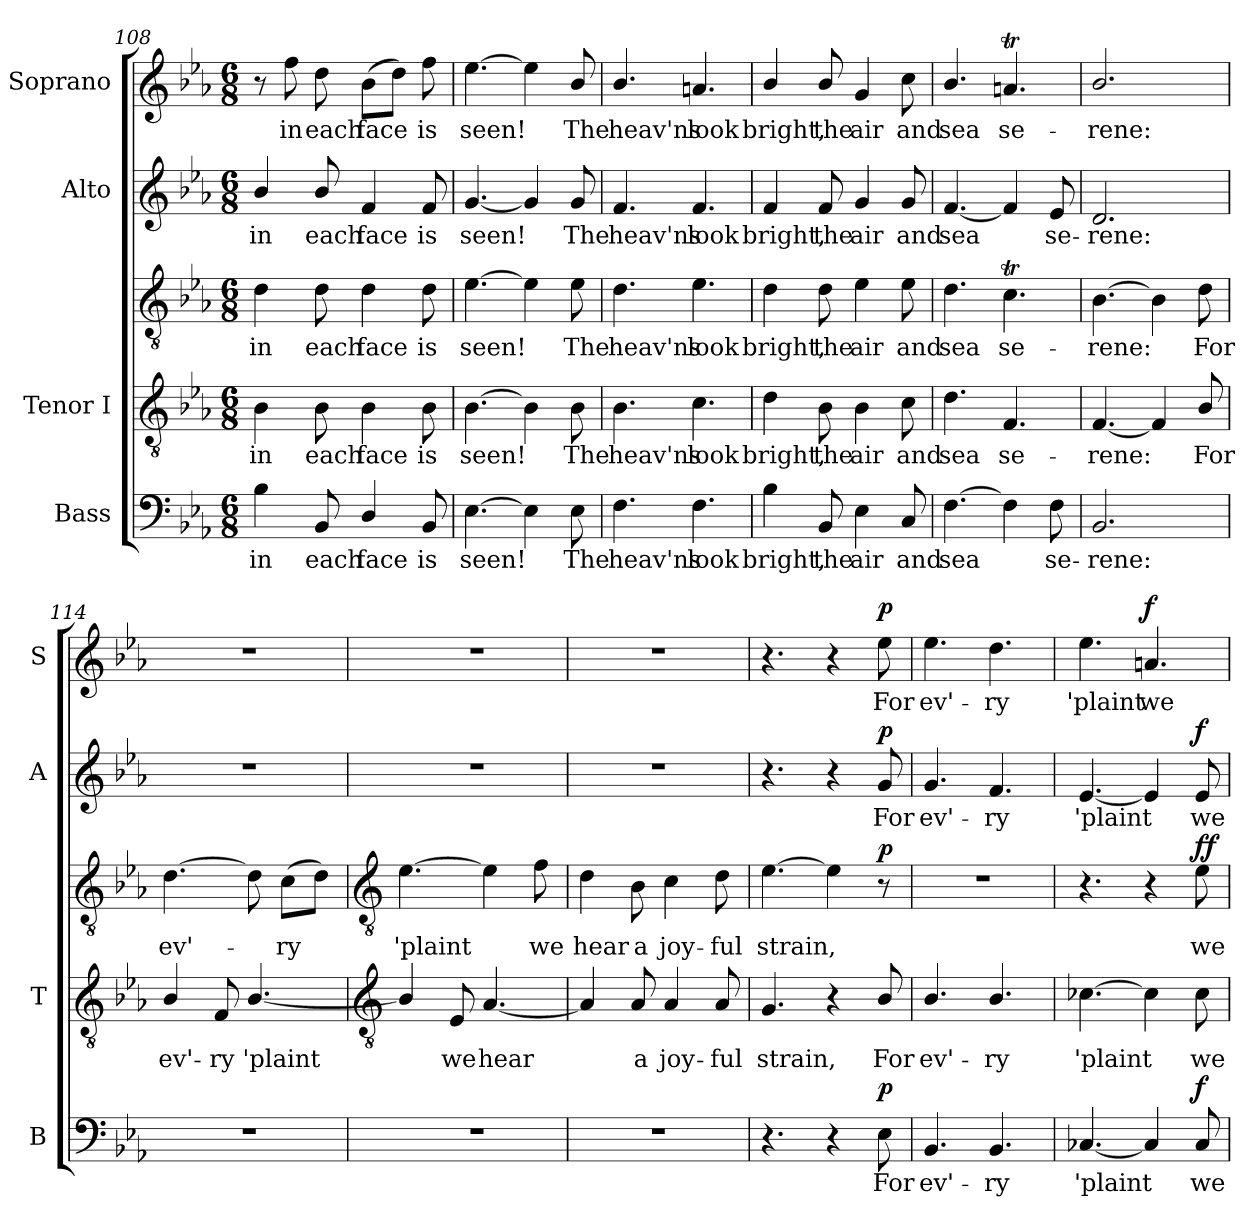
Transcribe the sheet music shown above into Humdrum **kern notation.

**kern	**text	**dynam	**kern	**text	**kern	**text	**dynam	**kern	**text	**dynam	**kern	**text	**dynam
*part4	*part4	*part4	*part3	*part3	*part3	*part3	*part3	*part2	*part2	*part2	*part1	*part1	*part1
*staff5	*staff5	*staff5	*staff4	*staff4	*staff3	*staff3	*staff3/4	*staff2	*staff2	*staff2	*staff1	*staff1	*staff1
*I"Bass	*	*	*I"Tenor I	*	*	*	*	*I"Alto	*	*	*I"Soprano	*	*
*I'B	*	*	*I'T	*	*	*	*	*I'A	*	*	*I'S	*	*
!!LO:LB:g=z
*clefF4	*	*	*clefGv2	*	*clefGv2	*	*	*clefG2	*	*	*clefG2	*	*
*k[b-e-a-]	*	*	*k[b-e-a-]	*	*k[b-e-a-]	*	*	*k[b-e-a-]	*	*	*k[b-e-a-]	*	*
*E-:	*	*	*E-:	*	*E-:	*	*	*E-:	*	*	*E-:	*	*
*M6/8	*	*	*M6/8	*	*M6/8	*	*	*M6/8	*	*	*M6/8	*	*
=108	=108	=108	=108	=108	=108	=108	=108	=108	=108	=108	=108	=108	=108
!	!LO:LY:b	!	!	!LO:LY:b	!	!LO:LY:b	!	!	!LO:LY:b	!	!	!	!
4B-	in	.	4B-\	in	4d	in	.	4b-/	in	.	8r	.	.
!	!	!	!	!	!	!	!	!	!	!	!	!LO:LY:b	!
.	.	.	.	.	.	.	.	.	.	.	8ff	in	.
!	!LO:LY:b	!	!	!LO:LY:b	!	!LO:LY:b	!	!	!LO:LY:b	!	!	!LO:LY:b	!
8BB-	each	.	8B-\	each	8d	each	.	8b-/	each	.	8dd	each	.
!	!LO:LY:b	!	!	!LO:LY:b	!	!LO:LY:b	!	!	!LO:LY:b	!	!	!LO:LY:b	!
4D/	face	.	4B-\	face	4d	face	.	4f	face	.	(>8b-L	face	.
.	.	.	.	.	.	.	.	.	.	.	8ddJ)	.	.
!	!LO:LY:b	!	!	!LO:LY:b	!	!LO:LY:b	!	!	!LO:LY:b	!	!	!LO:LY:b	!
8BB-	is	.	8B-\	is	8d	is	.	8f	is	.	8ff	is	.
=109	=109	=109	=109	=109	=109	=109	=109	=109	=109	=109	=109	=109	=109
!	!LO:LY:b	!	!	!LO:LY:b	!	!LO:LY:b	!	!	!LO:LY:b	!	!	!LO:LY:b	!
[4.E-	seen!	.	[4.B-\	seen!	[4.e-	seen!	.	[4.g	seen!	.	[4.ee-	seen!	.
4E-]	.	.	4B-\]	.	4e-]	.	.	4g]	.	.	4ee-]	.	.
!	!LO:LY:b	!	!	!LO:LY:b	!	!LO:LY:b	!	!	!LO:LY:b	!	!	!LO:LY:b	!
8E-	The	.	8B-\	The	8e-	The	.	8g	The	.	8b-/	The	.
=110	=110	=110	=110	=110	=110	=110	=110	=110	=110	=110	=110	=110	=110
!	!LO:LY:b	!	!	!LO:LY:b	!	!LO:LY:b	!	!	!LO:LY:b	!	!	!LO:LY:b	!
4.F	heav'ns	.	4.B-\	heav'ns	4.d	heav'ns	.	4.f	heav'ns	.	4.b-/	heav'ns	.
!	!LO:LY:b	!	!	!LO:LY:b	!	!LO:LY:b	!	!	!LO:LY:b	!	!	!LO:LY:b	!
4.F	look	.	4.c	look	4.e-	look	.	4.f	look	.	4.an	look	.
=111	=111	=111	=111	=111	=111	=111	=111	=111	=111	=111	=111	=111	=111
!	!LO:LY:b	!	!	!LO:LY:b	!	!LO:LY:b	!	!	!LO:LY:b	!	!	!LO:LY:b	!
4B-	bright,	.	4d	bright,	4d	bright,	.	4f	bright,	.	4b-/	bright,	.
!	!LO:LY:b	!	!	!LO:LY:b	!	!LO:LY:b	!	!	!LO:LY:b	!	!	!LO:LY:b	!
8BB-	the	.	8B-\	the	8d	the	.	8f	the	.	8b-/	the	.
!	!LO:LY:b	!	!	!LO:LY:b	!	!LO:LY:b	!	!	!LO:LY:b	!	!	!LO:LY:b	!
4E-	air	.	4B-\	air	4e-	air	.	4g	air	.	4g	air	.
!	!LO:LY:b	!	!	!LO:LY:b	!	!LO:LY:b	!	!	!LO:LY:b	!	!	!LO:LY:b	!
8C	and	.	8c	and	8e-	and	.	8g	and	.	8cc	and	.
=112	=112	=112	=112	=112	=112	=112	=112	=112	=112	=112	=112	=112	=112
!	!LO:LY:b	!	!	!LO:LY:b	!	!LO:LY:b	!	!	!LO:LY:b	!	!	!LO:LY:b	!
[4.F	sea	.	4.d	-sea	4.d	sea	.	[4.f	sea	.	4.b-/	sea	.
!	!	!	!	!LO:LY:b	!	!LO:LY:b	!	!	!	!	!	!LO:LY:b	!
4F]	.	.	4.F	se-	4.cT	se-	.	4f]	.	.	4.ant	se-	.
!	!LO:LY:b	!	!	!	!	!	!	!	!LO:LY:b	!	!	!	!
8F	se-	.	.	.	.	.	.	8e-	se-	.	.	.	.
=113	=113	=113	=113	=113	=113	=113	=113	=113	=113	=113	=113	=113	=113
!	!LO:LY:b	!	!	!LO:LY:b	!	!LO:LY:b	!	!	!LO:LY:b	!	!	!LO:LY:b	!
2.BB-	-rene:	.	[4.F	rene:	[4.B-\	-rene:	.	2.d	-rene:	.	2.b-/	-rene:	.
.	.	.	4F]	.	4B-\]	.	.	.	.	.	.	.	.
!	!	!	!	!LO:LY:b	!	!LO:LY:b	!	!	!	!	!	!	!
.	.	.	8B-/	For	8d	For	.	.	.	.	.	.	.
=114	=114	=114	=114	=114	=114	=114	=114	=114	=114	=114	=114	=114	=114
!LO:N:vis=1	!	!	!	!LO:LY:b	!	!LO:LY:b	!	!LO:N:vis=1	!	!	!LO:N:vis=1	!	!
2.r	.	.	4B-/	ev'-	[4.d	ev'-	.	2.r	.	.	2.r	.	.
!	!	!	!	!LO:LY:b	!	!	!	!	!	!	!	!	!
.	.	.	8F	-ry	.	.	.	.	.	.	.	.	.
!	!	!	!	!LO:LY:b	!	!	!	!	!	!	!	!	!
.	.	.	[4.B-/	'plaint	8d]	.	.	.	.	.	.	.	.
!	!	!	!	!	!	!LO:LY:b	!	!	!	!	!	!	!
.	.	.	.	.	(>8cL	ry	.	.	.	.	.	.	.
.	.	.	.	.	8dJ)	.	.	.	.	.	.	.	.
!!LO:LB:g=z
=115	=115	=115	=115	=115	=115	=115	=115	=115	=115	=115	=115	=115	=115
*	*	*	*clefGv2	*	*clefGv2	*	*	*	*	*	*	*	*
!LO:N:vis=1	!	!	!	!	!	!LO:LY:b	!	!LO:N:vis=1	!	!	!LO:N:vis=1	!	!
2.r	.	.	4B-/]	.	[4.e-	'plaint	.	2.r	.	.	2.r	.	.
!	!	!	!	!LO:LY:b	!	!	!	!	!	!	!	!	!
.	.	.	8E-	we	.	.	.	.	.	.	.	.	.
!	!	!	!	!LO:LY:b	!	!	!	!	!	!	!	!	!
.	.	.	[4.A-	hear	4e-]	.	.	.	.	.	.	.	.
!	!	!	!	!	!	!LO:LY:b	!	!	!	!	!	!	!
.	.	.	.	.	8f	we	.	.	.	.	.	.	.
=116	=116	=116	=116	=116	=116	=116	=116	=116	=116	=116	=116	=116	=116
!LO:N:vis=1	!	!	!	!	!	!LO:LY:b	!	!LO:N:vis=1	!	!	!LO:N:vis=1	!	!
2.r	.	.	4A-]	.	4d	hear	.	2.r	.	.	2.r	.	.
!	!	!	!	!LO:LY:b	!	!LO:LY:b	!	!	!	!	!	!	!
.	.	.	8A-	a	8B-\	a	.	.	.	.	.	.	.
!	!	!	!	!LO:LY:b	!	!LO:LY:b	!	!	!	!	!	!	!
.	.	.	4A-	joy-	4c	joy-	.	.	.	.	.	.	.
!	!	!	!	!LO:LY:b	!	!LO:LY:b	!	!	!	!	!	!	!
.	.	.	8A-	-ful	8d	-ful	.	.	.	.	.	.	.
=117	=117	=117	=117	=117	=117	=117	=117	=117	=117	=117	=117	=117	=117
!	!	!	!	!LO:LY:b	!	!LO:LY:b	!	!	!	!	!	!	!
4.r	.	.	4.G	strain,	[4.e-	strain,	.	4.r	.	.	4.r	.	.
4r	.	.	4r	.	4e-]	.	.	4r	.	.	4r	.	.
!	!LO:LY:b	!LO:DY:b	!	!LO:LY:b	!	!	!LO:DY:b=2	!	!LO:LY:b	!LO:DY:b	!	!LO:LY:b	!LO:DY:b
8E-	For	p	8B-/	For	8r	.	p	8g	For	p	8ee-	For	p
=118	=118	=118	=118	=118	=118	=118	=118	=118	=118	=118	=118	=118	=118
!	!LO:LY:b	!	!	!LO:LY:b	!LO:N:vis=1	!	!	!	!LO:LY:b	!	!	!LO:LY:b	!
4.BB-	ev'-	.	4.B-/	ev'-	2.r	.	.	4.g	ev'-	.	4.ee-	ev'-	.
!	!LO:LY:b	!	!	!LO:LY:b	!	!	!	!	!LO:LY:b	!	!	!LO:LY:b	!
4.BB-	-ry	.	4.B-/	-ry	.	.	.	4.f	-ry	.	4.dd	-ry	.
=119	=119	=119	=119	=119	=119	=119	=119	=119	=119	=119	=119	=119	=119
!	!LO:LY:b	!	!	!LO:LY:b	!	!	!	!	!LO:LY:b	!	!	!LO:LY:b	!
[4.C-X	'plaint	.	[4.c-X	'plaint	4.r	.	.	[4.e-	'plaint	.	4.ee-	'plaint	.
!	!	!	!	!	!	!	!	!	!	!	!	!LO:LY:b	!LO:DY:b
4C-]	.	.	4c-]	.	4r	.	.	4e-]	.	.	4.an	we	f
!	!LO:LY:b	!LO:DY:b	!	!LO:LY:b	!	!LO:LY:b	!LO:DY:b=2	!	!LO:LY:b	!	!	!	!
!	!	!	!	!	!	!	!LO:DY:n=1:b	!	!	!LO:DY:b	!	!	!
8C-	we	f	8c-	we	8e-	we	f f	8e-	we	f	.	.	.
=	=	=	=	=	=	=	=	=	=	=	=	=	=
*-	*-	*-	*-	*-	*-	*-	*-	*-	*-	*-	*-	*-	*-
